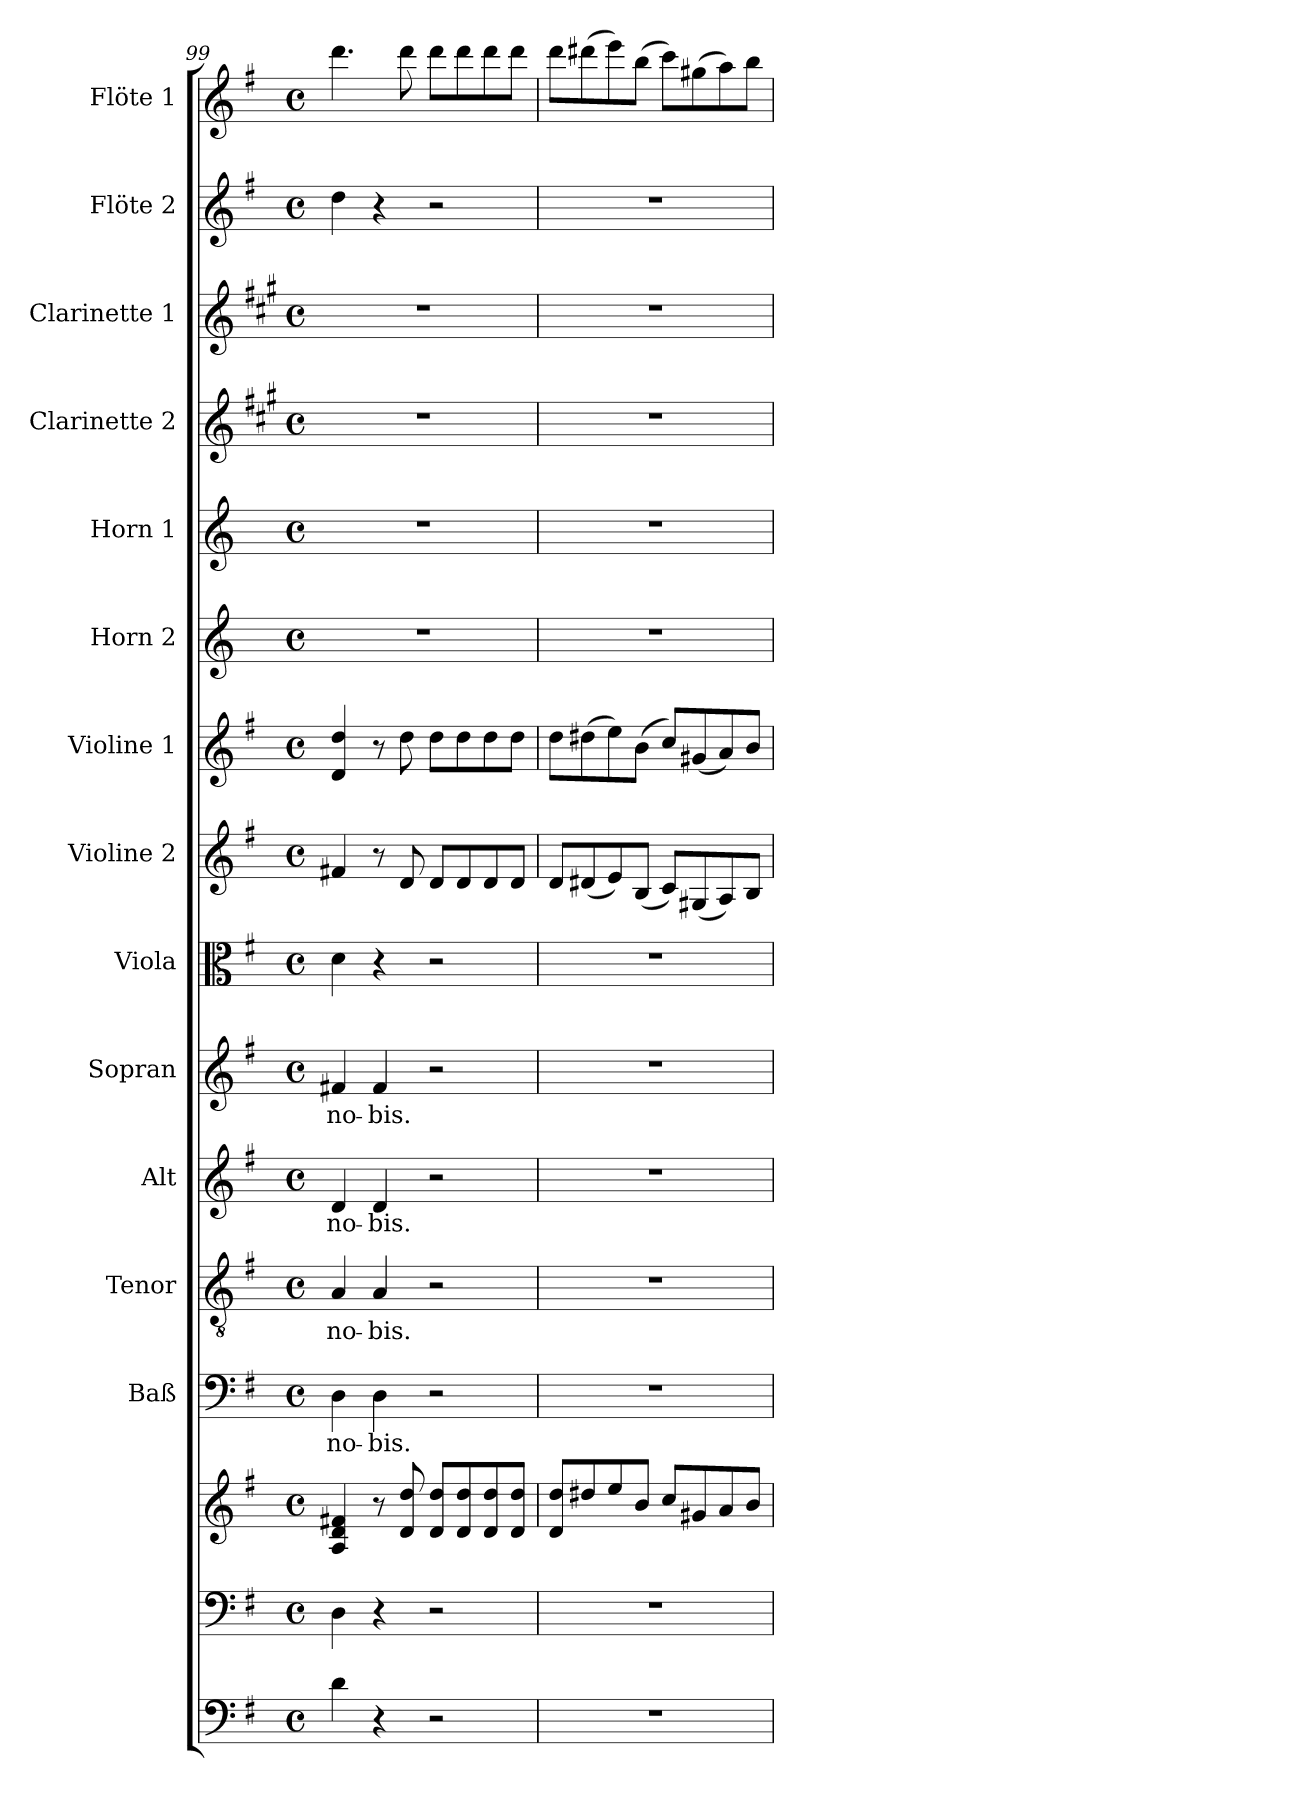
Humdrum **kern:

**kern	**kern	**kern	**kern	**text	**kern	**text	**kern	**text	**kern	**text	**kern	**kern	**kern	**kern	**kern	**kern	**kern	**kern	**kern
*part15	*part14	*part14	*part13	*part13	*part12	*part12	*part11	*part11	*part10	*part10	*part9	*part8	*part7	*part6	*part5	*part4	*part3	*part2	*part1
*staff16	*staff15	*staff14	*staff13	*staff13	*staff12	*staff12	*staff11	*staff11	*staff10	*staff10	*staff9	*staff8	*staff7	*staff6	*staff5	*staff4	*staff3	*staff2	*staff1
*	*	*	*I"Baß	*	*I"Tenor	*	*I"Alt	*	*I"Sopran	*	*I"Viola	*I"Violine 2	*I"Violine 1	*I"Horn 2	*I"Horn 1	*I"Clarinette 2	*I"Clarinette 1	*I"Flöte 2	*I"Flöte 1
*	*	*	*I'Baß	*	*I'Ten	*	*I'Alt	*	*I'Sop	*	*I'Vla.	*I'Vln. 2	*I'Vln. 1	*I'Hrn. 2	*I'Hrn. 1	*I'Cl. 2	*I'Cl. 1	*I'Fl. 2	*I'Fl. 1
*clefF4	*clefF4	*clefG2	*clefF4	*	*clefGv2	*	*clefG2	*	*clefG2	*	*clefC3	*clefG2	*clefG2	*clefG2	*clefG2	*clefG2	*clefG2	*clefG2	*clefG2
*ITrd7c12	*	*	*	*	*	*	*	*	*	*	*	*	*	*ITrd3c5	*ITrd3c5	*ITrd1c2	*ITrd1c2	*	*
*k[f#]	*k[f#]	*k[f#]	*k[f#]	*	*k[f#]	*	*k[f#]	*	*k[f#]	*	*k[f#]	*k[f#]	*k[f#]	*k[f#]	*k[f#]	*k[f#]	*k[f#]	*k[f#]	*k[f#]
*G:	*G:	*G:	*G:	*	*G:	*	*G:	*	*G:	*	*G:	*G:	*G:	*G:	*G:	*G:	*G:	*G:	*G:
*M4/4	*M4/4	*M4/4	*M4/4	*	*M4/4	*	*M4/4	*	*M4/4	*	*M4/4	*M4/4	*M4/4	*M4/4	*M4/4	*M4/4	*M4/4	*M4/4	*M4/4
*met(c)	*met(c)	*met(c)	*met(c)	*	*met(c)	*	*met(c)	*	*met(c)	*	*met(c)	*met(c)	*met(c)	*met(c)	*met(c)	*met(c)	*met(c)	*met(c)	*met(c)
=99	=99	=99	=99	=99	=99	=99	=99	=99	=99	=99	=99	=99	=99	=99	=99	=99	=99	=99	=99
!	!	!	!	!LO:LY:b	!	!LO:LY:b	!	!LO:LY:b	!	!LO:LY:b	!	!	!	!	!	!	!	!	!
4D\	4D\	4A/ 4d/ 4f#X/	4D\	no-	4A/	no-	4d/	no-	4f#X/	no-	4d\	4f#X/	4d/ 4dd/	1r	1r	1r	1r	4dd\	4.ddd\
!	!	!	!	!LO:LY:b	!	!LO:LY:b	!	!LO:LY:b	!	!LO:LY:b	!	!	!	!	!	!	!	!	!
4r	4r	8r	4D\	-bis.	4A/	-bis.	4d/	-bis.	4f#/	-bis.	4r	8r	8r	.	.	.	.	4r	.
.	.	8d/ 8dd/	.	.	.	.	.	.	.	.	.	8d/	8dd\	.	.	.	.	.	8ddd\
2r	2r	8d/ 8dd/L	2r	.	2r	.	2r	.	2r	.	2r	8d/L	8dd\L	.	.	.	.	2r	8ddd\L
.	.	8d/ 8dd/	.	.	.	.	.	.	.	.	.	8d/	8dd\	.	.	.	.	.	8ddd\
.	.	8d/ 8dd/	.	.	.	.	.	.	.	.	.	8d/	8dd\	.	.	.	.	.	8ddd\
.	.	8d/ 8dd/J	.	.	.	.	.	.	.	.	.	8d/J	8dd\J	.	.	.	.	.	8ddd\J
=100	=100	=100	=100	=100	=100	=100	=100	=100	=100	=100	=100	=100	=100	=100	=100	=100	=100	=100	=100
1r	1r	8d/ 8dd/L	1r	.	1r	.	1r	.	1r	.	1r	8d/L	8dd\L	1r	1r	1r	1r	1r	8ddd\L
.	.	8dd#X/	.	.	.	.	.	.	.	.	.	(<8d#X/	(>8dd#X\	.	.	.	.	.	(>8ddd#X\
.	.	8ee/	.	.	.	.	.	.	.	.	.	8e/)	8ee\)	.	.	.	.	.	8eee\)
.	.	8b/J	.	.	.	.	.	.	.	.	.	(<8B/J	(>8b\J	.	.	.	.	.	(>8bb\J
.	.	8cc/L	.	.	.	.	.	.	.	.	.	8c/L)	8cc/L)	.	.	.	.	.	8ccc\L)
.	.	8g#X/	.	.	.	.	.	.	.	.	.	(<8G#X/	(<8g#X/	.	.	.	.	.	(>8gg#X\
.	.	8a/	.	.	.	.	.	.	.	.	.	8A/)	8a/)	.	.	.	.	.	8aa\)
.	.	8b/J	.	.	.	.	.	.	.	.	.	8B/J	8b/J	.	.	.	.	.	8bb\J
=	=	=	=	=	=	=	=	=	=	=	=	=	=	=	=	=	=	=	=
*-	*-	*-	*-	*-	*-	*-	*-	*-	*-	*-	*-	*-	*-	*-	*-	*-	*-	*-	*-
